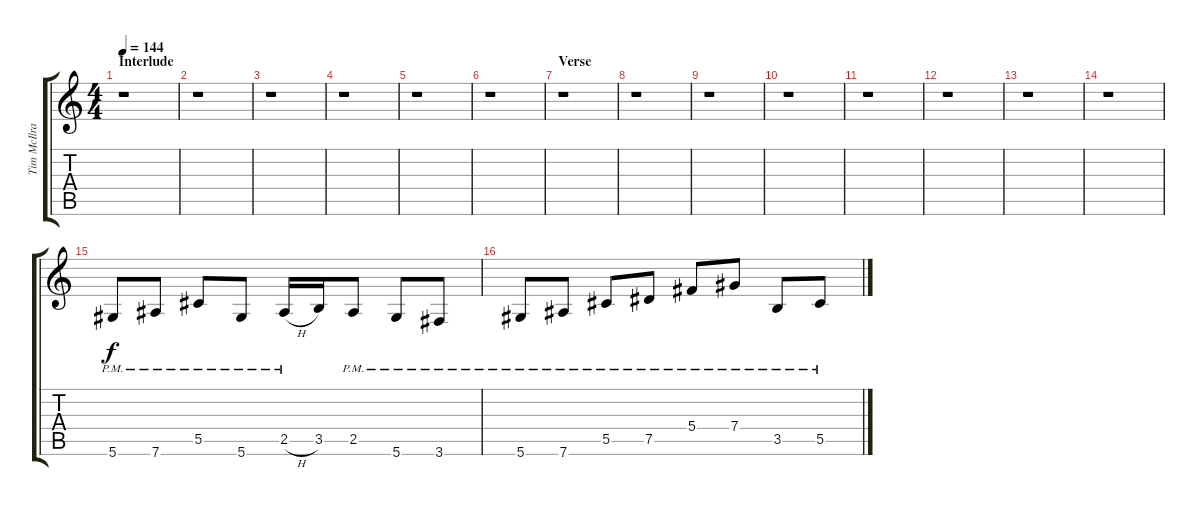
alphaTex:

\track ("Tim McIlrath - Guitar Two" "Tim McIlra") {instrument distortionguitar}
\staff {score tabs}
\tuning (Eb4 Bb3 Gb3 Db3 Ab2 Eb2) {hide}
\ts (4 4)
\section ("" "Interlude")
\tempo 144
\clef g2
\ks c
r.1{dy f} |
r.1 |
r.1 |
r.1 |
r.1 |
r.1 |
\section ("" "Verse")
r.1 |
r.1 |
r.1 |
r.1 |
r.1 |
r.1 |
r.1 |
r.1 |
5.6{pm}.8 7.6{pm}.8 5.5{pm}.8 5.6{pm}.8 2.5{h pm}.16 3.5.16 2.5{pm}.8 5.6{pm}.8 3.6{pm}.8 |
5.6{pm}.8 7.6{pm}.8 5.5{pm}.8 7.5{pm}.8 5.4{pm}.8 7.4{pm}.8 3.5{pm}.8 5.5{pm}.8
